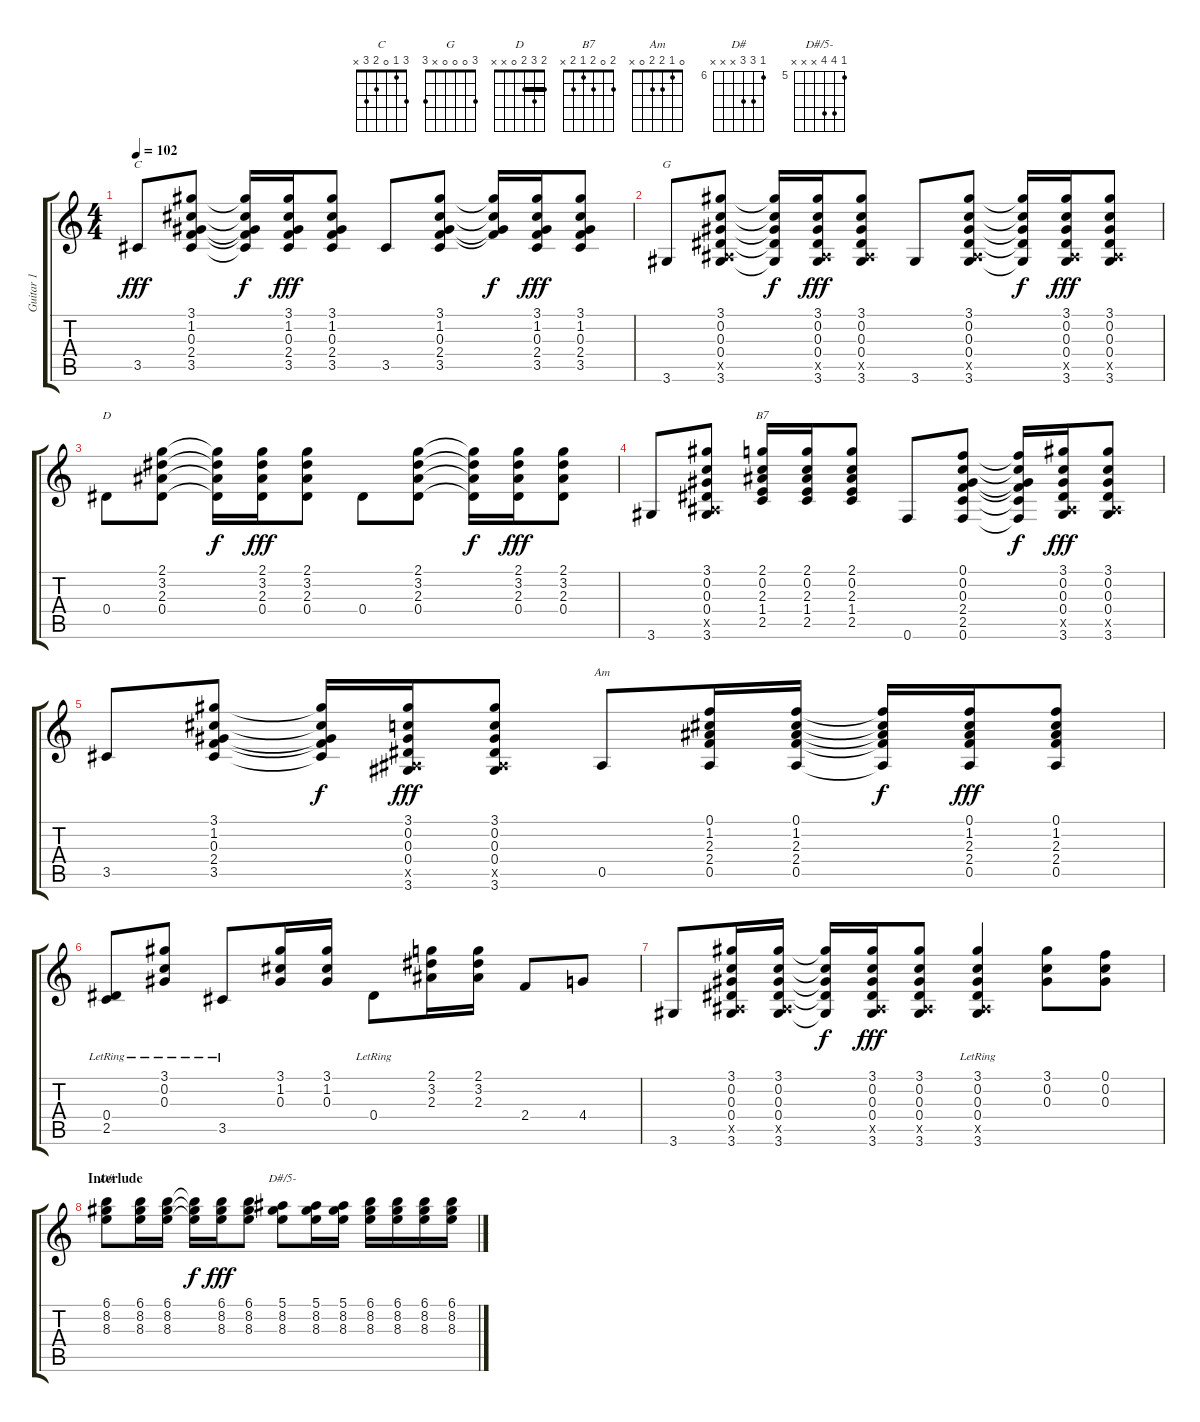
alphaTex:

\track ("Guitar 1" "Guitar 1") {instrument acousticguitarsteel}
\staff {score tabs}
\tuning (F4 C4 Ab3 Eb3 Bb2 F2) {hide}
\chord ("C" 3 1 0 2 3 x)
\chord ("G" 3 0 0 0 x 3)
\chord ("D" 2 3 2 0 x x) {barre 2}
\chord ("B7" 2 0 2 1 2 x)
\chord ("Am" 0 1 2 2 0 x)
\chord ("D#" 6 8 8 x x x) {firstfret 6}
\chord ("D#/5-" 5 8 8 x x x) {firstfret 5}
\ts (4 4)
\tempo 102
\clef g2
\ks c
3.5.8{ch "C" dy fff} (3.1 1.2 0.3 2.4 3.5).8 (3.1{t} 1.2{t} 0.3{t} 2.4{t} 3.5{t}).16{dy f} (3.1 1.2 0.3 2.4 3.5).16{dy fff} (3.1 1.2 0.3 2.4 3.5).8 3.5.8 (3.1 1.2 0.3 2.4 3.5).8 (3.1{t} 1.2{t} 0.3{t} 2.4{t}).16{dy f} (3.1 1.2 0.3 2.4 3.5).16{dy fff} (3.1 1.2 0.3 2.4 3.5).8 |
3.6.8{ch "G"} (3.1 0.2 0.3 0.4 0.5{x} 3.6).8 (3.1{t} 0.2{t} 0.3{t} 0.4{t} 3.6{t}).16{dy f} (3.1 0.2 0.3 0.4 0.5{x} 3.6).16{dy fff} (3.1 0.2 0.3 0.4 0.5{x} 3.6).8 3.6.8 (3.1 0.2 0.3 0.4 0.5{x} 3.6).8 (3.1{t} 0.2{t} 0.3{t} 0.4{t} 3.6{t}).16{dy f} (3.1 0.2 0.3 0.4 0.5{x} 3.6).16{dy fff} (3.1 0.2 0.3 0.4 0.5{x} 3.6).8 |
0.4.8{ch "D"} (2.1 3.2 2.3 0.4).8 (2.1{t} 3.2{t} 2.3{t} 0.4{t}).16{dy f} (2.1 3.2 2.3 0.4).16{dy fff} (2.1 3.2 2.3 0.4).8 0.4.8 (2.1 3.2 2.3 0.4).8 (2.1{t} 3.2{t} 2.3{t} 0.4{t}).16{dy f} (2.1 3.2 2.3 0.4).16{dy fff} (2.1 3.2 2.3 0.4).8 |
3.6.8 (3.1 0.2 0.3 0.4 0.5{x} 3.6).8 (2.1 0.2 2.3 1.4 2.5).16{ch "B7"} (2.1 0.2 2.3 1.4 2.5).16 (2.1 0.2 2.3 1.4 2.5).8 0.6.8 (0.1 0.2 0.3 2.4 2.5 0.6).8 (0.1{t} 0.2{t} 0.3{t} 2.4{t} 2.5{t} 0.6{t}).16{dy f} (3.1 0.2 0.3 0.4 0.5{x} 3.6).16{dy fff} (3.1 0.2 0.3 0.4 0.5{x} 3.6).8 |
3.5.8 (3.1 1.2 0.3 2.4 3.5).8 (3.1{t} 1.2{t} 0.3{t} 2.4{t} 3.5{t}).16{dy f} (3.1 0.2 0.3 0.4 0.5{x} 3.6).16{dy fff} (3.1 0.2 0.3 0.4 0.5{x} 3.6).8 0.5.8{ch "Am"} (0.1 1.2 2.3 2.4 0.5).16 (0.1 1.2 2.3 2.4 0.5).16 (0.1{t} 1.2{t} 2.3{t} 2.4{t} 0.5{t}).16{dy f} (0.1 1.2 2.3 2.4 0.5).16{dy fff} (0.1 1.2 2.3 2.4 0.5).8 |
(0.4{lr} 2.5{lr}).8 (3.1{lr} 0.2{lr} 0.3{lr}).8 3.5{lr}.8 (3.1 1.2 0.3).16 (3.1 1.2 0.3).16 0.4{lr}.8 (2.1 3.2 2.3).16 (2.1 3.2 2.3).16 2.4.8 4.4.8 |
3.6.8 (3.1 0.2 0.3 0.4 0.5{x} 3.6).16 (3.1 0.2 0.3 0.4 0.5{x} 3.6).16 (3.1{t} 0.2{t} 0.3{t} 0.4{t} 3.6{t}).16{dy f} (3.1 0.2 0.3 0.4 0.5{x} 3.6).16{dy fff} (3.1 0.2 0.3 0.4 0.5{x} 3.6).8 (3.1 0.2 0.3 0.4{lr} 0.5{x} 3.6{lr}).4 (3.1 0.2 0.3).8 (0.1 0.2 0.3).8 |
\section ("" "Interlude")
(6.1 8.2 8.3).8{ch "D#"} (6.1 8.2 8.3).16 (6.1 8.2 8.3).16 (6.1{t} 8.2{t} 8.3{t}).16{dy f} (6.1 8.2 8.3).16{dy fff} (6.1 8.2 8.3).8 (5.1 8.2 8.3).8{ch "D#/5-"} (5.1 8.2 8.3).16 (5.1 8.2 8.3).16 (6.1 8.2 8.3).16 (6.1 8.2 8.3).16 (6.1 8.2 8.3).16 (6.1 8.2 8.3).16
